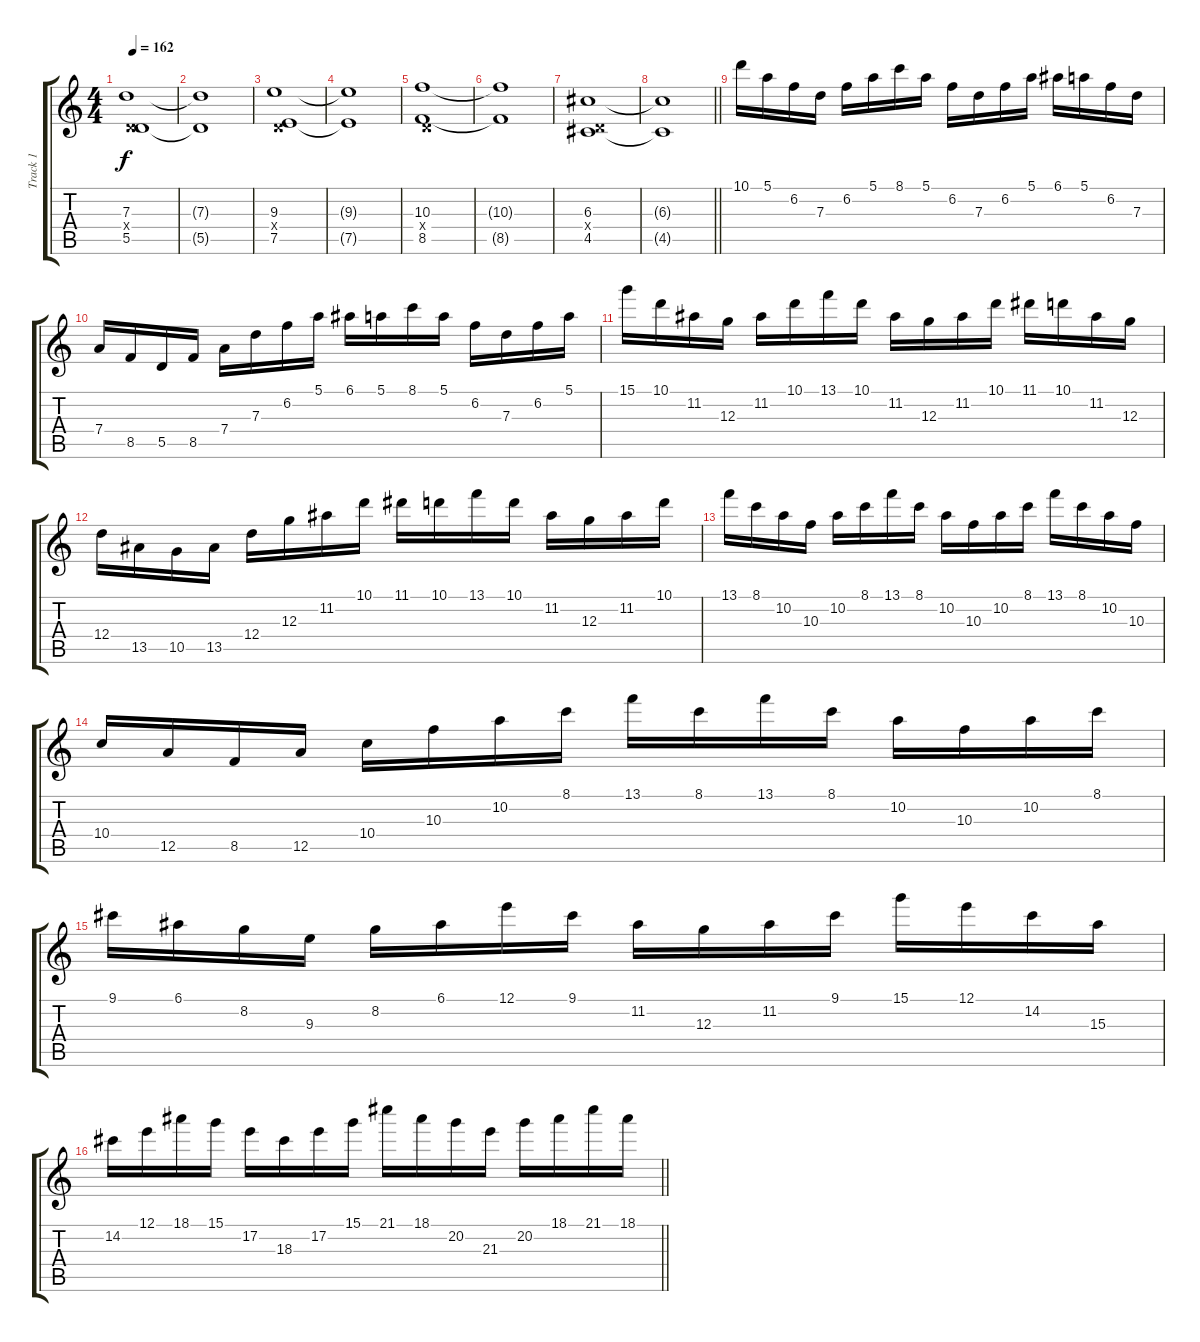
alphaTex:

\track ("Track 1" "Track 1") {instrument distortionguitar}
\staff {score tabs}
\tuning (E4 B3 G3 D3 A2 D2) {hide}
\ts (4 4)
\section ("" "")
\tempo 162
\clef g2
\ks c
(7.3 0.4{x} 5.5).1{dy f} |
(7.3{t} 5.5{t}).1 |
(9.3 0.4{x} 7.5).1 |
(9.3{t} 7.5{t}).1 |
(10.3 0.4{x} 8.5).1 |
(10.3{t} 8.5{t}).1 |
(6.3 0.4{x} 4.5).1 |
\barLineRight lightlight
(6.3{t} 4.5{t}).1 |
\section ("" "")
10.1.16 5.1.16 6.2.16 7.3.16 6.2.16 5.1.16 8.1.16 5.1.16 6.2.16 7.3.16 6.2.16 5.1.16 6.1.16 5.1.16 6.2.16 7.3.16 |
7.4.16 8.5.16 5.5.16 8.5.16 7.4.16 7.3.16 6.2.16 5.1.16 6.1.16 5.1.16 8.1.16 5.1.16 6.2.16 7.3.16 6.2.16 5.1.16 |
15.1.16 10.1.16 11.2.16 12.3.16 11.2.16 10.1.16 13.1.16 10.1.16 11.2.16 12.3.16 11.2.16 10.1.16 11.1.16 10.1.16 11.2.16 12.3.16 |
12.4.16 13.5.16 10.5.16 13.5.16 12.4.16 12.3.16 11.2.16 10.1.16 11.1.16 10.1.16 13.1.16 10.1.16 11.2.16 12.3.16 11.2.16 10.1.16 |
13.1.16 8.1.16 10.2.16 10.3.16 10.2.16 8.1.16 13.1.16 8.1.16 10.2.16 10.3.16 10.2.16 8.1.16 13.1.16 8.1.16 10.2.16 10.3.16 |
10.4.16 12.5.16 8.5.16 12.5.16 10.4.16 10.3.16 10.2.16 8.1.16 13.1.16 8.1.16 13.1.16 8.1.16 10.2.16 10.3.16 10.2.16 8.1.16 |
9.1.16 6.1.16 8.2.16 9.3.16 8.2.16 6.1.16 12.1.16 9.1.16 11.2.16 12.3.16 11.2.16 9.1.16 15.1.16 12.1.16 14.2.16 15.3.16 |
\barLineRight lightlight
14.2.16 12.1.16 18.1.16 15.1.16 17.2.16 18.3.16 17.2.16 15.1.16 21.1.16 18.1.16 20.2.16 21.3.16 20.2.16 18.1.16 21.1.16 18.1.16
